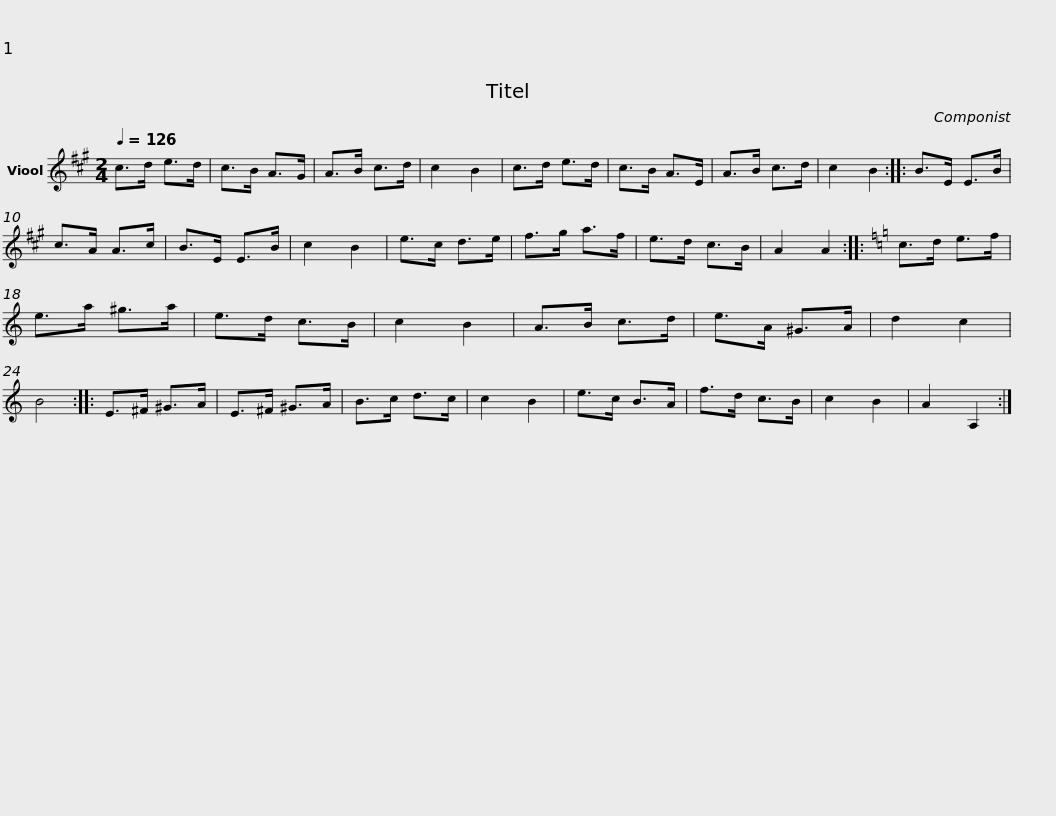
X:1
L:1/8
Q:1/4=126
M:2/4
I:linebreak $
K:A
V:1 treble
V:1
 c>d e>d | c>B A>G | A>B c>d | c2 B2 | c>d e>d | %5
 c>B A>E | A>B c>d | c2 B2 ::$ B>E E>B | c>A A>c | %10
 B>E E>B | c2 B2 | e>c d>e | f>g a>f | e>d c>B | %15
 A2 A2 ::$[K:C] c>d e>f | e>a ^g>a | e>d c>B | c2 B2 | %20
 A>B c>d | e>A ^G>A | d2 c2 | B4 ::$ E>^F ^G>A | %25
 E>^F ^G>A | B>c d>c | c2 B2 | e>c B>A | f>d c>B | %30
 c2 B2 | A2 A,2 :| %32
